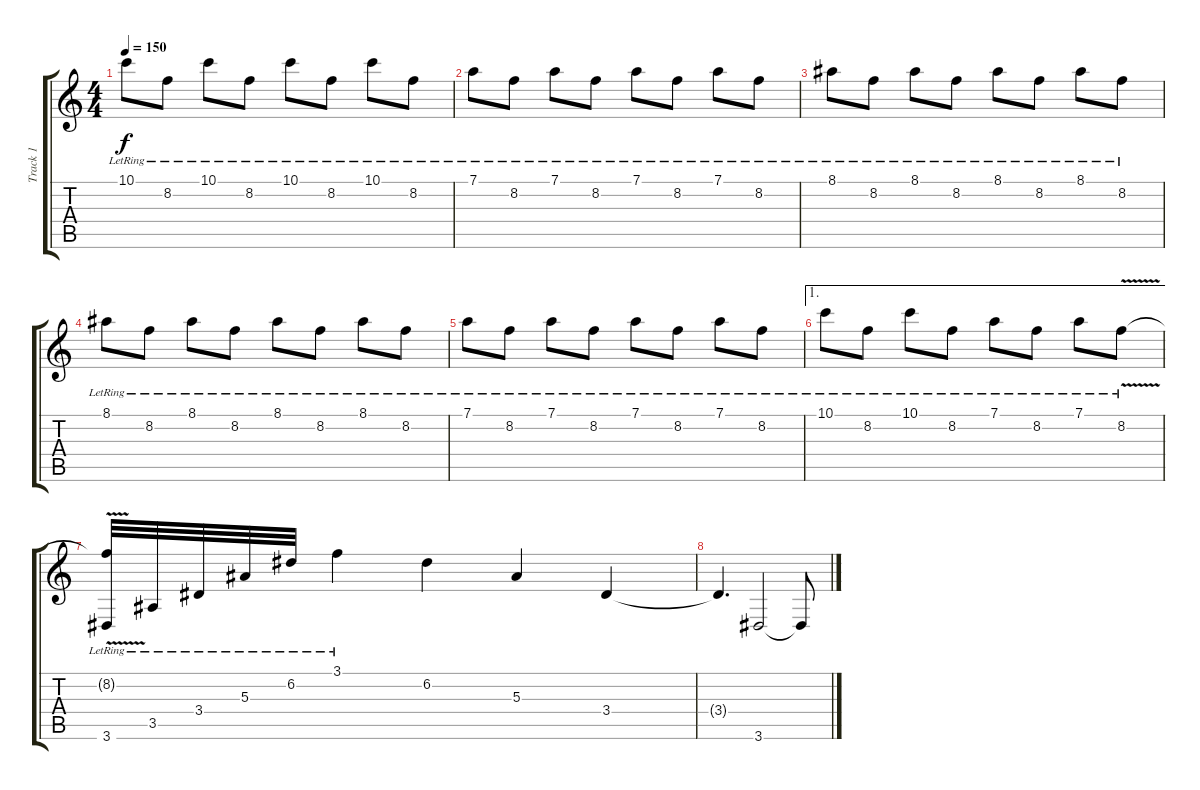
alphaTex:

\track ("Track 1" "Track 1") {instrument acousticguitarsteel}
\staff {score tabs}
\tuning (D4 A3 F3 C3 G2 C2) {hide}
\ts (4 4)
\tempo 150
\clef g2
\ks c
10.1{lr}.8{dy f} 8.2{lr}.8 10.1{lr}.8 8.2{lr}.8 10.1{lr}.8 8.2{lr}.8 10.1{lr}.8 8.2{lr}.8 |
7.1{lr}.8 8.2{lr}.8 7.1{lr}.8 8.2{lr}.8 7.1{lr}.8 8.2{lr}.8 7.1{lr}.8 8.2{lr}.8 |
8.1{lr}.8 8.2{lr}.8 8.1{lr}.8 8.2{lr}.8 8.1{lr}.8 8.2{lr}.8 8.1{lr}.8 8.2{lr}.8 |
8.1{lr}.8 8.2{lr}.8 8.1{lr}.8 8.2{lr}.8 8.1{lr}.8 8.2{lr}.8 8.1{lr}.8 8.2{lr}.8 |
7.1{lr}.8 8.2{lr}.8 7.1{lr}.8 8.2{lr}.8 7.1{lr}.8 8.2{lr}.8 7.1{lr}.8 8.2{lr}.8 |
\ae 1
10.1{lr}.8 8.2{lr}.8 10.1{lr}.8 8.2{lr}.8 7.1{lr}.8 8.2{lr}.8 7.1{lr}.8 8.2{v lr}.8 |
(8.2{t} 3.6{lr}).32 3.5{lr}.32 3.4{lr}.32 5.3{lr}.32 6.2{lr}.32 3.1{lr}.4 6.2.4 5.3.4 3.4.4 |
3.4{t}.4{d} 3.6.2 3.6{t}.8
